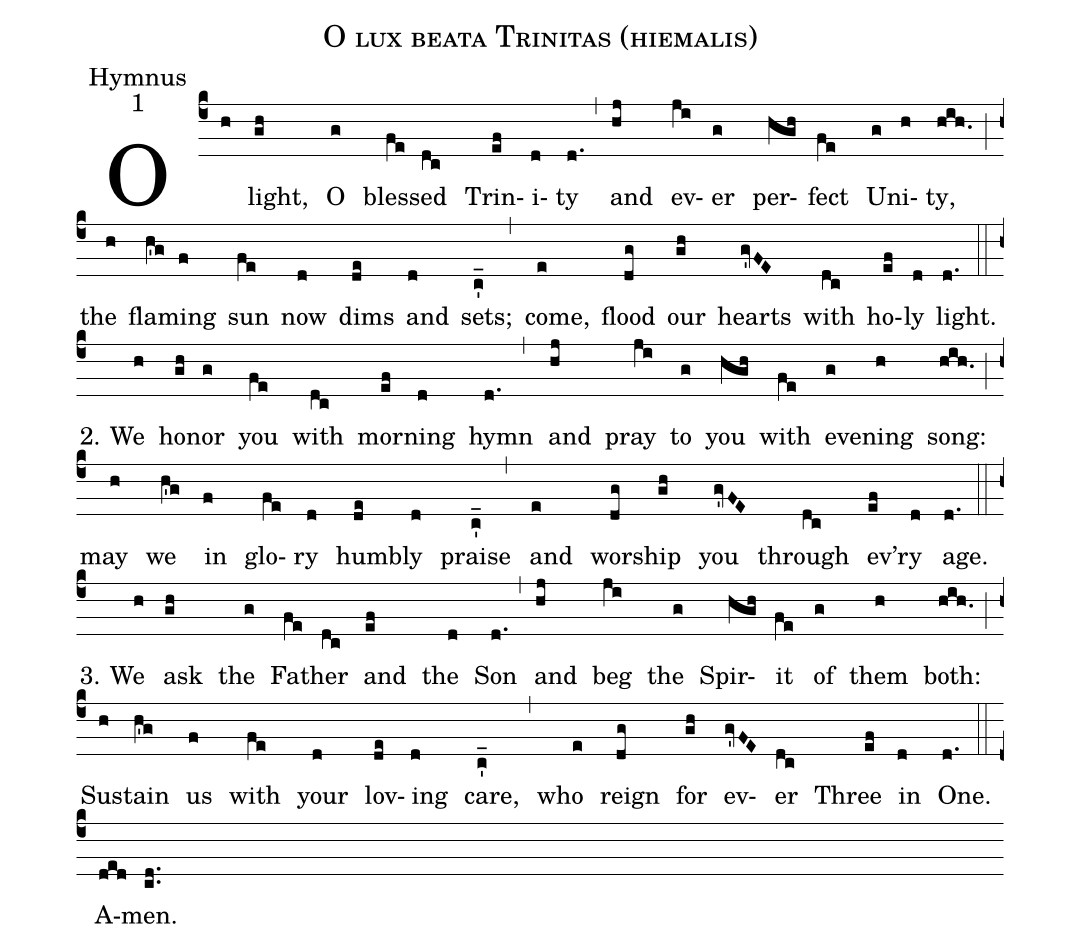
name: O lux beata Trinitas (hiemalis);
office-part: Hymnus;
mode: 1;
%%
(c4) O(h) light,(gh) O(g) bless(fe)ed(dc) Trin(ef)i(d)ty(d.) (,)
 and(hj) ev(ji)er(g) per(hgh)fect(fe) U(g)ni(h)ty,(hih.) (;z)
 the(h) flam(h'g)ing(f) sun(fe) now(d) dims(de) and(d) sets;(c'_) (,)
 come,(e) flood(dg) our(gh) hearts(gv'FE) with(dc) ho(ef)ly(d) light.(d.) (::z)

2. We(h) hon(gh)or(g) you(fe) with(dc) morn(ef)ing(d) hymn(d.) (,)
 and(hj) pray(ji) to(g) you(hgh) with(fe) eve(g)ning(h) song:(hih.) (;z)
 may(h) we(h'g) in(f) glo(fe)ry(d) hum(de)bly(d) praise(c'_) (,)
 and(e) wor(dg)ship(gh) you(gv'FE) through(dc) ev(ef)'ry(d) age.(d.) (::z)

3. We(h) ask(gh) the(g) Fa(fe)ther(dc) and(ef) the(d) Son(d.) (,)
 and(hj) beg(ji) the(g) Spir(hgh)it(fe) of(g) them(h) both:(hih.) (;z)
 Sus(h)tain(h'g) us(f) with(fe) your(d) lov(de)ing(d) care,(c'_) (,)
 who(e) reign(dg) for(gh) ev(gv'FE)er(dc) Three(ef) in(d) One.(d.) (::z)
A(ded)men.(cd..)
